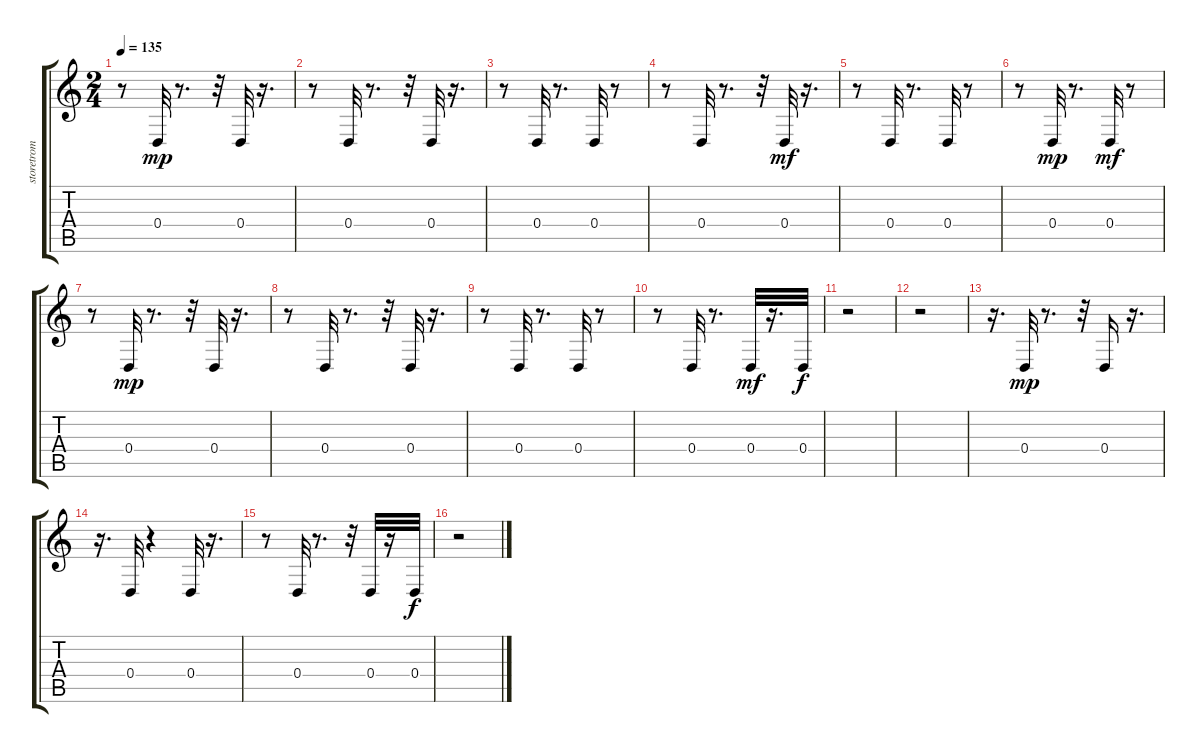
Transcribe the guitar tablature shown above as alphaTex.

\track ("storetrom" "storetrom") {instrument acousticgrandpiano}
\staff {score tabs}
\tuning (E4 B3 G3 D3 A2 E2) {hide}
\ts (2 4)
\tempo 135
\clef g2
\ks c
r.8{dy mp} 0.4.32 r.8{d} r.32 0.4.32 r.16{d} |
r.8 0.4.32 r.8{d} r.32 0.4.32 r.16{d} |
r.8 0.4.32 r.8{d} 0.4.32 r.8 |
r.8 0.4.32 r.8{d} r.32 0.4.32{dy mf} r.16{d} |
r.8 0.4.32 r.8{d} 0.4.32 r.8 |
r.8 0.4.32{dy mp} r.8{d} 0.4.32{dy mf} r.8 |
r.8 0.4.32{dy mp} r.8{d} r.32 0.4.32 r.16{d} |
r.8 0.4.32 r.8{d} r.32 0.4.32 r.16{d} |
r.8 0.4.32 r.8{d} 0.4.32 r.8 |
r.8 0.4.32 r.8{d} 0.4.32{dy mf} r.16{d} 0.4.32{dy f} |
r.2 |
r.2 |
r.16{d} 0.4.32{dy mp} r.8{d} r.32 0.4.16 r.16{d} |
r.16{d} 0.4.32 r.4 0.4.32 r.16{d} |
r.8 0.4.32 r.8{d} r.32 0.4.32 r.16 0.4.32{dy f} |
r.2
